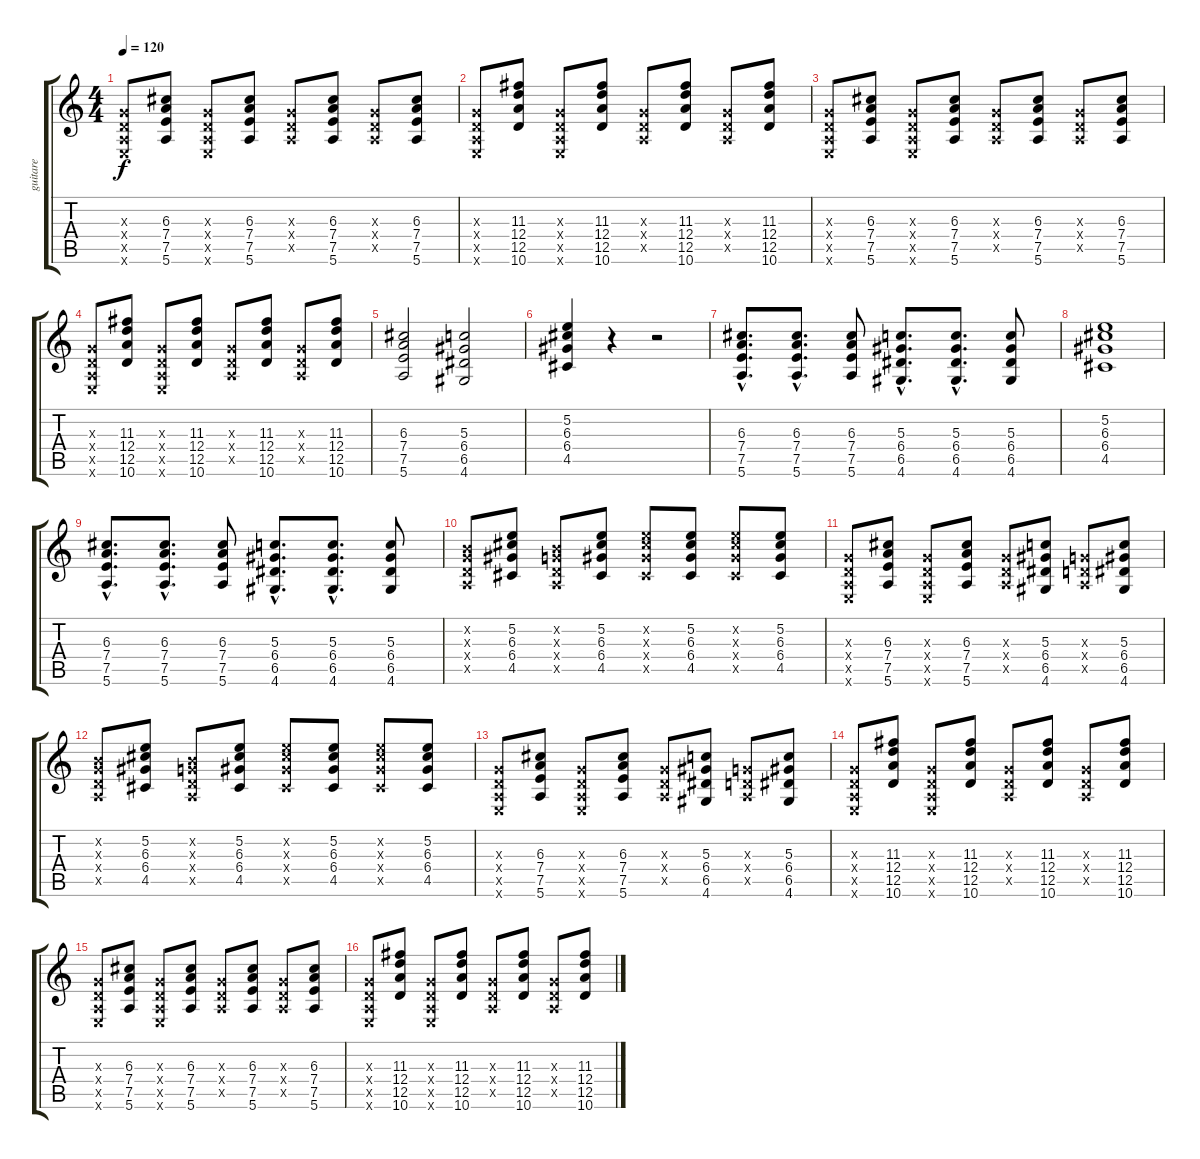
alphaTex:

\track ("guitare" "guitare") {instrument acousticguitarsteel}
\staff {score tabs}
\tuning (E4 B3 G3 D3 A2 E2) {hide}
\ts (4 4)
\tempo 120
\clef g2
\ks c
(0.3{x} 0.4{x} 0.5{x} 0.6{x}).8{dy f} (6.3 7.4 7.5 5.6).8 (0.3{x} 0.4{x} 0.5{x} 0.6{x}).8 (6.3 7.4 7.5 5.6).8 (0.3{x} 0.4{x} 0.5{x}).8 (6.3 7.4 7.5 5.6).8 (0.3{x} 0.4{x} 0.5{x}).8 (6.3 7.4 7.5 5.6).8 |
(0.3{x} 0.4{x} 0.5{x} 0.6{x}).8 (11.3 12.4 12.5 10.6).8 (0.3{x} 0.4{x} 0.5{x} 0.6{x}).8 (11.3 12.4 12.5 10.6).8 (0.3{x} 0.4{x} 0.5{x}).8 (11.3 12.4 12.5 10.6).8 (0.3{x} 0.4{x} 0.5{x}).8 (11.3 12.4 12.5 10.6).8 |
(0.3{x} 0.4{x} 0.5{x} 0.6{x}).8 (6.3 7.4 7.5 5.6).8 (0.3{x} 0.4{x} 0.5{x} 0.6{x}).8 (6.3 7.4 7.5 5.6).8 (0.3{x} 0.4{x} 0.5{x}).8 (6.3 7.4 7.5 5.6).8 (0.3{x} 0.4{x} 0.5{x}).8 (6.3 7.4 7.5 5.6).8 |
(0.3{x} 0.4{x} 0.5{x} 0.6{x}).8 (11.3 12.4 12.5 10.6).8 (0.3{x} 0.4{x} 0.5{x} 0.6{x}).8 (11.3 12.4 12.5 10.6).8 (0.3{x} 0.4{x} 0.5{x}).8 (11.3 12.4 12.5 10.6).8 (0.3{x} 0.4{x} 0.5{x}).8 (11.3 12.4 12.5 10.6).8 |
(6.3 7.4 7.5 5.6).2 (5.3 6.4 6.5 4.6).2 |
(5.2 6.3 6.4 4.5).4 r.4 r.2 |
(6.3{hac} 7.4{hac} 7.5{hac} 5.6{hac}).8{d} (6.3{hac} 7.4{hac} 7.5{hac} 5.6{hac}).8{d} (6.3 7.4 7.5 5.6).8 (5.3{hac} 6.4{hac} 6.5{hac} 4.6{hac}).8{d} (5.3{hac} 6.4{hac} 6.5{hac} 4.6{hac}).8{d} (5.3 6.4 6.5 4.6).8 |
(5.2 6.3 6.4 4.5).1 |
(6.3{hac} 7.4{hac} 7.5{hac} 5.6{hac}).8{d} (6.3{hac} 7.4{hac} 7.5{hac} 5.6{hac}).8{d} (6.3 7.4 7.5 5.6).8 (5.3{hac} 6.4{hac} 6.5{hac} 4.6{hac}).8{d} (5.3{hac} 6.4{hac} 6.5{hac} 4.6{hac}).8{d} (5.3 6.4 6.5 4.6).8 |
(0.2{x} 0.3{x} 0.4{x} 0.5{x}).8 (5.2 6.3 6.4 4.5).8 (0.2{x} 0.3{x} 0.4{x} 0.5{x}).8 (5.2 6.3 6.4 4.5).8 (5.2{x} 6.3{x} 6.4{x} 4.5{x}).8 (5.2 6.3 6.4 4.5).8 (5.2{x} 6.3{x} 6.4{x} 4.5{x}).8 (5.2 6.3 6.4 4.5).8 |
(0.3{x} 0.4{x} 0.5{x} 0.6{x}).8 (6.3 7.4 7.5 5.6).8 (0.3{x} 0.4{x} 0.5{x} 0.6{x}).8 (6.3 7.4 7.5 5.6).8 (0.3{x} 0.4{x} 0.5{x}).8 (5.3 6.4 6.5 4.6).8 (0.3{x} 0.4{x} 0.5{x}).8 (5.3 6.4 6.5 4.6).8 |
(0.2{x} 0.3{x} 0.4{x} 0.5{x}).8 (5.2 6.3 6.4 4.5).8 (0.2{x} 0.3{x} 0.4{x} 0.5{x}).8 (5.2 6.3 6.4 4.5).8 (5.2{x} 6.3{x} 6.4{x} 4.5{x}).8 (5.2 6.3 6.4 4.5).8 (5.2{x} 6.3{x} 6.4{x} 4.5{x}).8 (5.2 6.3 6.4 4.5).8 |
(0.3{x} 0.4{x} 0.5{x} 0.6{x}).8 (6.3 7.4 7.5 5.6).8 (0.3{x} 0.4{x} 0.5{x} 0.6{x}).8 (6.3 7.4 7.5 5.6).8 (0.3{x} 0.4{x} 0.5{x}).8 (5.3 6.4 6.5 4.6).8 (0.3{x} 0.4{x} 0.5{x}).8 (5.3 6.4 6.5 4.6).8 |
(0.3{x} 0.4{x} 0.5{x} 0.6{x}).8 (11.3 12.4 12.5 10.6).8 (0.3{x} 0.4{x} 0.5{x} 0.6{x}).8 (11.3 12.4 12.5 10.6).8 (0.3{x} 0.4{x} 0.5{x}).8 (11.3 12.4 12.5 10.6).8 (0.3{x} 0.4{x} 0.5{x}).8 (11.3 12.4 12.5 10.6).8 |
(0.3{x} 0.4{x} 0.5{x} 0.6{x}).8 (6.3 7.4 7.5 5.6).8 (0.3{x} 0.4{x} 0.5{x} 0.6{x}).8 (6.3 7.4 7.5 5.6).8 (0.3{x} 0.4{x} 0.5{x}).8 (6.3 7.4 7.5 5.6).8 (0.3{x} 0.4{x} 0.5{x}).8 (6.3 7.4 7.5 5.6).8 |
(0.3{x} 0.4{x} 0.5{x} 0.6{x}).8 (11.3 12.4 12.5 10.6).8 (0.3{x} 0.4{x} 0.5{x} 0.6{x}).8 (11.3 12.4 12.5 10.6).8 (0.3{x} 0.4{x} 0.5{x}).8 (11.3 12.4 12.5 10.6).8 (0.3{x} 0.4{x} 0.5{x}).8 (11.3 12.4 12.5 10.6).8
